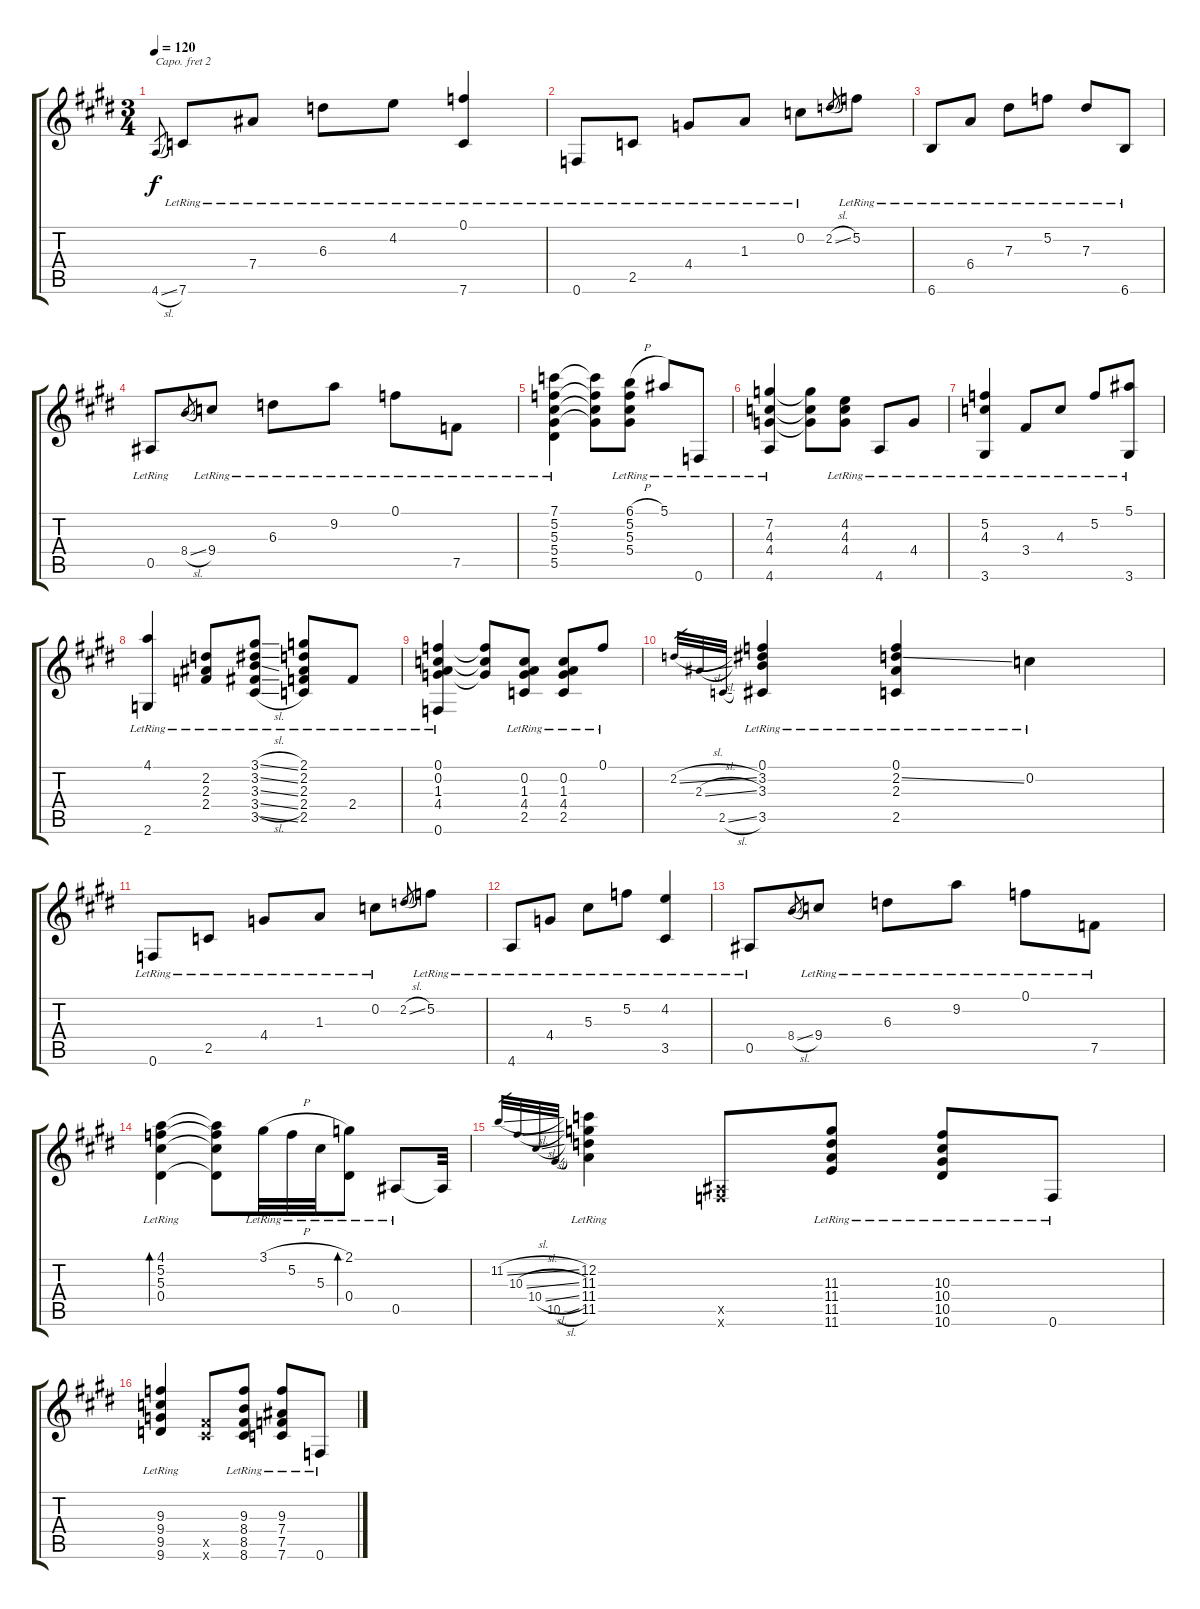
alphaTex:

\track "" {instrument acousticguitarnylon}
\staff {score tabs}
\capo 2
\tuning (Eb4 Bb3 Gb3 Db3 Ab2 Eb2) {hide}
\ts (3 4)
\tempo 120
\clef g2
\ks e
4.6{sl}.8{gr dy f} 7.6{lr}.8 7.4{lr}.8 6.3{lr}.8 4.2{lr}.8 (0.1{lr} 7.6{lr}).4 |
0.6{lr}.8 2.5{lr}.8 4.4{lr}.8 1.3{lr}.8 0.2{lr}.8 2.2{sl}.8{gr} 5.2{lr}.8 |
6.6{lr}.8 6.4{lr}.8 7.3{lr}.8 5.2{lr}.8 7.3{lr}.8 6.6{lr}.8 |
0.5{lr}.8 8.4{sl}.8{gr} 9.4{lr}.8 6.3{lr}.8 9.2{lr}.8 0.1{lr}.8 7.5{lr}.8 |
(7.1{lr} 5.2{lr} 5.3{lr} 5.4{lr} 5.5{lr}).4 (7.1{t} 5.2{t} 5.3{t} 5.4{t}).8 (6.1{h lr} 5.2{lr} 5.3{lr} 5.4{lr}).8 5.1{lr}.8 0.6{lr}.8 |
(7.2{lr} 4.3{lr} 4.4{lr} 4.6{lr}).4 (7.2{t} 4.3{t} 4.4{t}).8 (4.2{lr} 4.3{lr} 4.4{lr}).8 4.6{lr}.8 4.4{lr}.8 |
(5.2{lr} 4.3{lr} 3.6{lr}).4 3.4{lr}.8 4.3{lr}.8 5.2{lr}.8 (5.1{lr} 3.6{lr}).8 |
(4.1{lr} 2.6{lr}).4 (2.2{lr} 2.3{lr} 2.4{lr}).8 (3.1{sl lr} 3.2{sl lr} 3.3{sl lr} 3.4{sl lr} 3.5{sl lr}).8 (2.1{lr} 2.2{lr} 2.3{lr} 2.4{lr} 2.5{lr}).8 2.4{lr}.8 |
(0.1{lr} 0.2{lr} 1.3{lr} 4.4{lr} 0.6{lr}).4 (0.1{t} 0.2{t} 4.4{t}).8 (0.2{lr} 1.3{lr} 4.4{lr} 2.5{lr}).8 (0.2{lr} 1.3{lr} 4.4{lr} 2.5{lr}).8 0.1{lr}.8 |
2.2{sl}.32{gr} 2.3{sl}.32{gr} 2.5{sl}.32{gr} (0.1{lr} 3.2{lr} 3.3{lr} 3.5{lr}).4 (0.1{lr} 2.2{ss lr} 2.3{lr} 2.5{lr}).4 0.2{lr}.4 |
0.6{lr}.8 2.5{lr}.8 4.4{lr}.8 1.3{lr}.8 0.2{lr}.8 2.2{sl}.8{gr} 5.2{lr}.8 |
4.6{lr}.8 4.4{lr}.8 5.3{lr}.8 5.2{lr}.8 (4.2{lr} 3.5{lr}).4 |
0.5{lr}.8 8.4{sl}.8{gr} 9.4{lr}.8 6.3{lr}.8 9.2{lr}.8 0.1{lr}.8 7.5{lr}.8 |
(4.1{lr} 5.2{lr} 5.3{lr} 0.4{lr}).4{bd 120} (4.1{t} 5.2{t} 5.3{t} 0.4{t}).8 3.1{h lr}.32 5.2{lr}.32 5.3{lr}.32 (2.1{lr} 0.4{lr}).8{bd 480} 0.5{lr}.8 0.5{t}.32 |
11.2{sl}.32{gr} 10.3{sl}.32{gr} 10.4{sl}.32{gr} 10.5{sl}.32{gr} (12.2{lr} 11.3{lr} 11.4{lr} 11.5{lr}).4 (0.5{x} 0.6{x}).8 (11.3{lr} 11.4{lr} 11.5{lr} 11.6{lr}).8 (10.3{lr} 10.4{lr} 10.5{lr} 10.6{lr}).8 0.6{lr}.8 |
(9.3{lr} 9.4{lr} 9.5{lr} 9.6{lr}).4 (8.5{x} 8.6{x}).8 (9.3{lr} 8.4{lr} 8.5{lr} 8.6{lr}).8 (9.3{lr} 7.4{lr} 7.5{lr} 7.6{lr}).8 0.6{lr}.8
